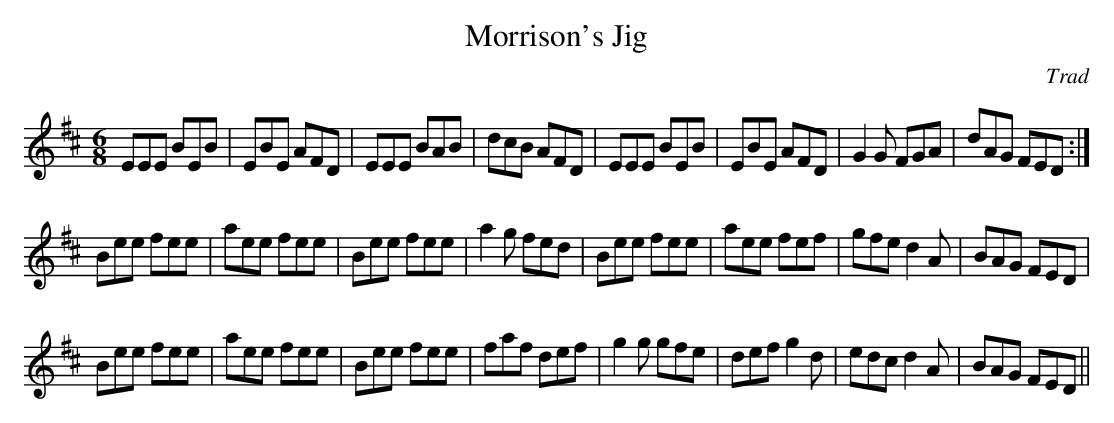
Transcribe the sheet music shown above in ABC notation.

X:1
T:Morrison's Jig
C:Trad
M:6/8
K:EDor
L:1/8
EEE BEB|EBE AFD|EEE BAB|dcB AFD|EEE BEB|EBE AFD|G2 G FGA|dAG FED:|
Bee fee|aee fee|Bee fee|a2g fed|Bee fee|aee fef|gfe d2A|BAG FED|
Bee fee|aee fee|Bee fee|faf def|g2g gfe|def g2d|edc d2A|BAG FED||
